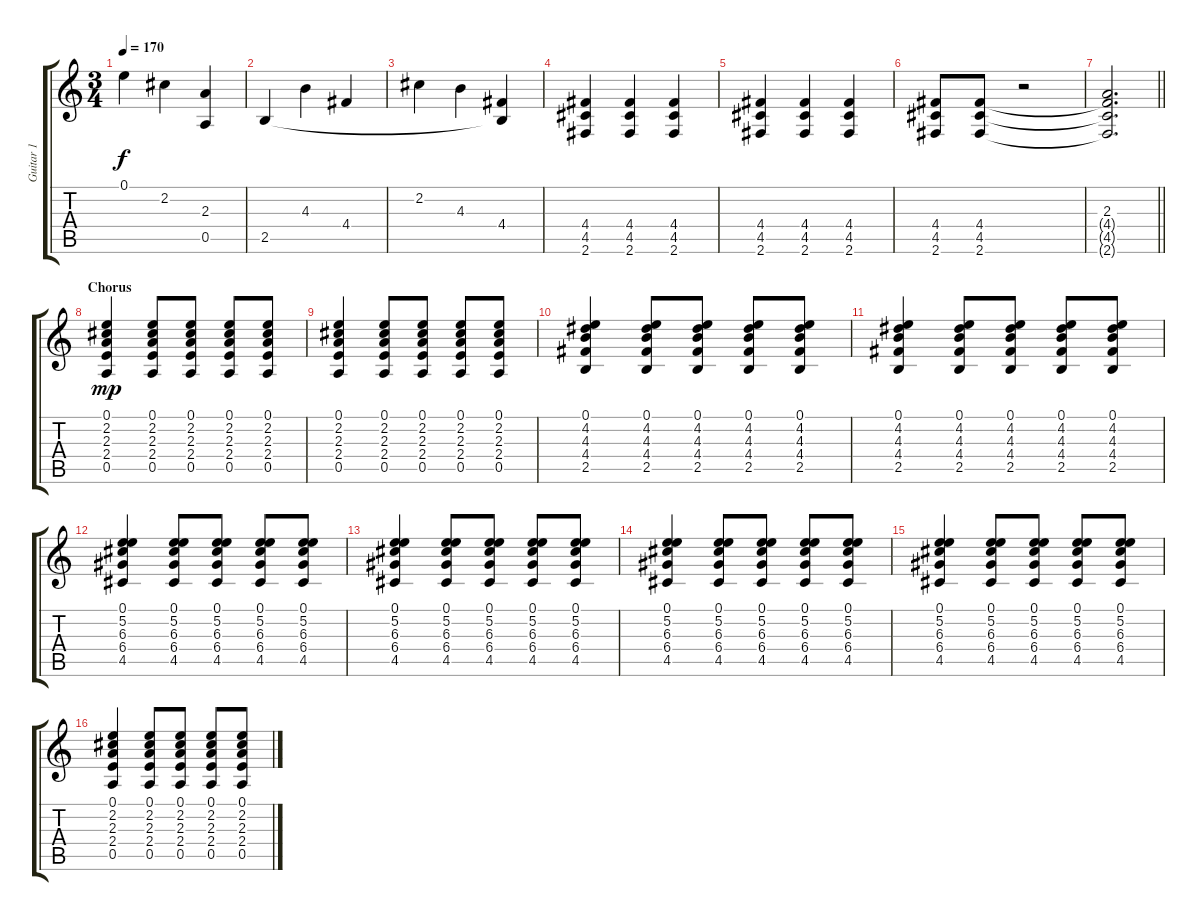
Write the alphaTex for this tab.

\track ("Guitar 1" "Guitar 1") {instrument electricguitarclean}
\staff {score tabs}
\tuning (E4 B3 G3 D3 A2 E2) {hide}
\ts (3 4)
\tempo 170
\clef g2
\ks c
0.1.4{dy f} 2.2.4 (2.3 0.5{t}).4 |
2.5.4 4.3.4 4.4.4 |
2.2.4 4.3.4 (4.4 2.5{t}).4 |
(4.4 4.5 2.6).4 (4.4 4.5 2.6).4 (4.4 4.5 2.6).4 |
(4.4 4.5 2.6).4 (4.4 4.5 2.6).4 (4.4 4.5 2.6).4 |
(4.4 4.5 2.6).8 (4.4 4.5 2.6).8 r.2 |
\barLineRight lightlight
(2.3 4.4{t} 4.5{t} 2.6{t}).2{d} |
\section ("" "Chorus")
(0.1 2.2 2.3 2.4 0.5).4{dy mp} (0.1 2.2 2.3 2.4 0.5).8 (0.1 2.2 2.3 2.4 0.5).8 (0.1 2.2 2.3 2.4 0.5).8 (0.1 2.2 2.3 2.4 0.5).8 |
(0.1 2.2 2.3 2.4 0.5).4 (0.1 2.2 2.3 2.4 0.5).8 (0.1 2.2 2.3 2.4 0.5).8 (0.1 2.2 2.3 2.4 0.5).8 (0.1 2.2 2.3 2.4 0.5).8 |
(0.1 4.2 4.3 4.4 2.5).4 (0.1 4.2 4.3 4.4 2.5).8 (0.1 4.2 4.3 4.4 2.5).8 (0.1 4.2 4.3 4.4 2.5).8 (0.1 4.2 4.3 4.4 2.5).8 |
(0.1 4.2 4.3 4.4 2.5).4 (0.1 4.2 4.3 4.4 2.5).8 (0.1 4.2 4.3 4.4 2.5).8 (0.1 4.2 4.3 4.4 2.5).8 (0.1 4.2 4.3 4.4 2.5).8 |
(0.1 5.2 6.3 6.4 4.5).4 (0.1 5.2 6.3 6.4 4.5).8 (0.1 5.2 6.3 6.4 4.5).8 (0.1 5.2 6.3 6.4 4.5).8 (0.1 5.2 6.3 6.4 4.5).8 |
(0.1 5.2 6.3 6.4 4.5).4 (0.1 5.2 6.3 6.4 4.5).8 (0.1 5.2 6.3 6.4 4.5).8 (0.1 5.2 6.3 6.4 4.5).8 (0.1 5.2 6.3 6.4 4.5).8 |
(0.1 5.2 6.3 6.4 4.5).4 (0.1 5.2 6.3 6.4 4.5).8 (0.1 5.2 6.3 6.4 4.5).8 (0.1 5.2 6.3 6.4 4.5).8 (0.1 5.2 6.3 6.4 4.5).8 |
(0.1 5.2 6.3 6.4 4.5).4 (0.1 5.2 6.3 6.4 4.5).8 (0.1 5.2 6.3 6.4 4.5).8 (0.1 5.2 6.3 6.4 4.5).8 (0.1 5.2 6.3 6.4 4.5).8 |
(0.1 2.2 2.3 2.4 0.5).4 (0.1 2.2 2.3 2.4 0.5).8 (0.1 2.2 2.3 2.4 0.5).8 (0.1 2.2 2.3 2.4 0.5).8 (0.1 2.2 2.3 2.4 0.5).8
